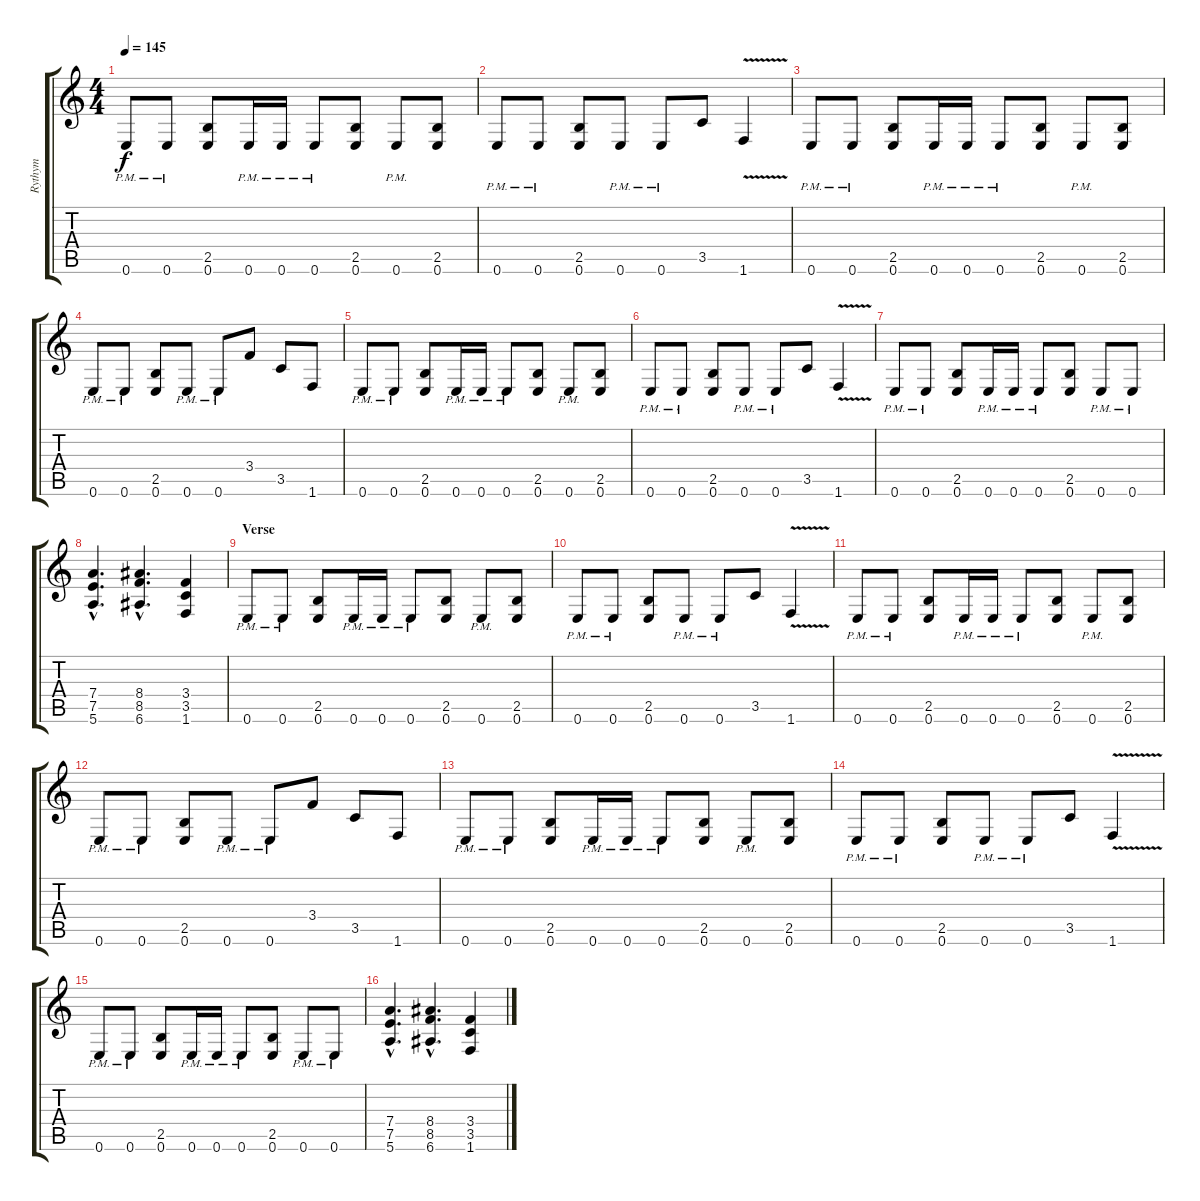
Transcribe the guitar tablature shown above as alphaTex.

\track ("Rythym" "Rythym") {instrument distortionguitar}
\staff {score tabs}
\tuning (E4 B3 G3 D3 A2 E2) {hide}
\ts (4 4)
\section ("" "")
\tempo 145
\clef g2
\ks c
0.6{pm}.8{dy f} 0.6{pm}.8 (2.5 0.6).8 0.6{pm}.16 0.6{pm}.16 0.6{pm}.8 (2.5 0.6).8 0.6{pm}.8 (2.5 0.6).8 |
0.6{pm}.8 0.6{pm}.8 (2.5 0.6).8 0.6{pm}.8 0.6{pm}.8 3.5.8 1.6{v}.4 |
0.6{pm}.8 0.6{pm}.8 (2.5 0.6).8 0.6{pm}.16 0.6{pm}.16 0.6{pm}.8 (2.5 0.6).8 0.6{pm}.8 (2.5 0.6).8 |
0.6{pm}.8 0.6{pm}.8 (2.5 0.6).8 0.6{pm}.8 0.6{pm}.8 3.4.8 3.5.8 1.6.8 |
0.6{pm}.8 0.6{pm}.8 (2.5 0.6).8 0.6{pm}.16 0.6{pm}.16 0.6{pm}.8 (2.5 0.6).8 0.6{pm}.8 (2.5 0.6).8 |
0.6{pm}.8 0.6{pm}.8 (2.5 0.6).8 0.6{pm}.8 0.6{pm}.8 3.5.8 1.6{v}.4 |
0.6{pm}.8 0.6{pm}.8 (2.5 0.6).8 0.6{pm}.16 0.6{pm}.16 0.6{pm}.8 (2.5 0.6).8 0.6{pm}.8 0.6{pm}.8 |
(7.4{hac} 7.5{hac} 5.6{hac}).4{d} (8.4{hac} 8.5{hac} 6.6{hac}).4{d} (3.4 3.5 1.6).4 |
\section ("" "Verse")
0.6{pm}.8 0.6{pm}.8 (2.5 0.6).8 0.6{pm}.16 0.6{pm}.16 0.6{pm}.8 (2.5 0.6).8 0.6{pm}.8 (2.5 0.6).8 |
0.6{pm}.8 0.6{pm}.8 (2.5 0.6).8 0.6{pm}.8 0.6{pm}.8 3.5.8 1.6{v}.4 |
0.6{pm}.8 0.6{pm}.8 (2.5 0.6).8 0.6{pm}.16 0.6{pm}.16 0.6{pm}.8 (2.5 0.6).8 0.6{pm}.8 (2.5 0.6).8 |
0.6{pm}.8 0.6{pm}.8 (2.5 0.6).8 0.6{pm}.8 0.6{pm}.8 3.4.8 3.5.8 1.6.8 |
0.6{pm}.8 0.6{pm}.8 (2.5 0.6).8 0.6{pm}.16 0.6{pm}.16 0.6{pm}.8 (2.5 0.6).8 0.6{pm}.8 (2.5 0.6).8 |
0.6{pm}.8 0.6{pm}.8 (2.5 0.6).8 0.6{pm}.8 0.6{pm}.8 3.5.8 1.6{v}.4 |
0.6{pm}.8 0.6{pm}.8 (2.5 0.6).8 0.6{pm}.16 0.6{pm}.16 0.6{pm}.8 (2.5 0.6).8 0.6{pm}.8 0.6{pm}.8 |
(7.4{hac} 7.5{hac} 5.6{hac}).4{d} (8.4{hac} 8.5{hac} 6.6{hac}).4{d} (3.4 3.5 1.6).4
